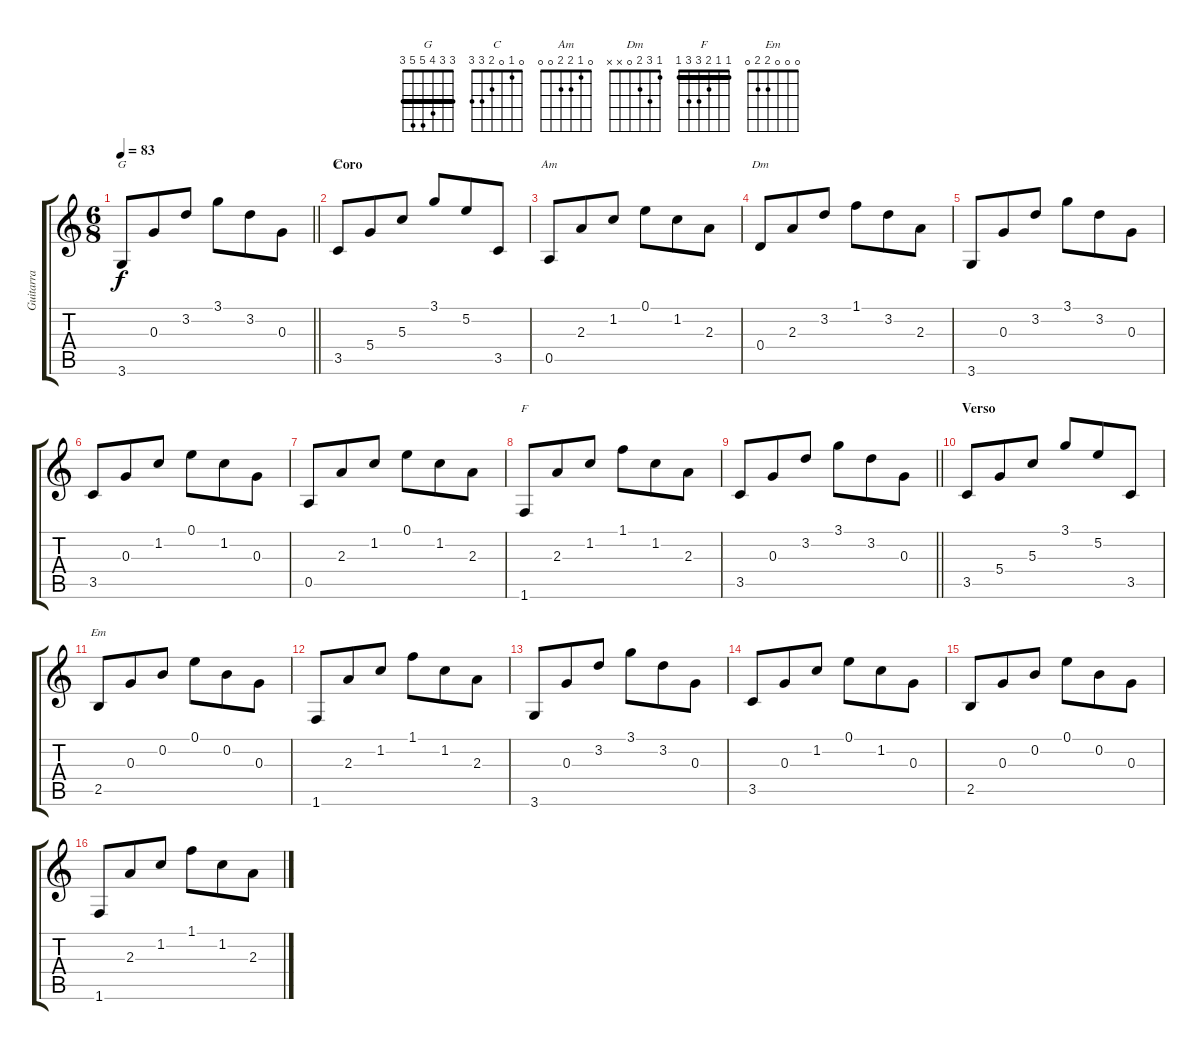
\track ("Guitarra" "Guitarra") {instrument electricguitarclean}
\staff {score tabs}
\tuning (E4 B3 G3 D3 A2 E2) {hide}
\chord ("G" 3 3 4 5 5 3) {barre 3}
\chord ("C" 0 1 0 2 3 3)
\chord ("Am" 0 1 2 2 0 0)
\chord ("Dm" 1 3 2 0 x x)
\chord ("F" 1 1 2 3 3 1) {barre 1}
\chord ("Em" 0 0 0 2 2 0)
\ts (6 8)
\tempo 83
\clef g2
\barLineRight lightlight
\ks c
3.6.8{ch "G" dy f} 0.3.8 3.2.8 3.1.8 3.2.8 0.3.8 |
\section ("" "Coro")
3.5.8{ch "C"} 5.4.8 5.3.8 3.1.8 5.2.8 3.5.8 |
0.5.8{ch "Am"} 2.3.8 1.2.8 0.1.8 1.2.8 2.3.8 |
0.4.8{ch "Dm"} 2.3.8 3.2.8 1.1.8 3.2.8 2.3.8 |
3.6.8 0.3.8 3.2.8 3.1.8 3.2.8 0.3.8 |
3.5.8 0.3.8 1.2.8 0.1.8 1.2.8 0.3.8 |
0.5.8 2.3.8 1.2.8 0.1.8 1.2.8 2.3.8 |
1.6.8{ch "F"} 2.3.8 1.2.8 1.1.8 1.2.8 2.3.8 |
\barLineRight lightlight
3.5.8 0.3.8 3.2.8 3.1.8 3.2.8 0.3.8 |
\section ("" "Verso")
3.5.8 5.4.8 5.3.8 3.1.8 5.2.8 3.5.8 |
2.5.8{ch "Em"} 0.3.8 0.2.8 0.1.8 0.2.8 0.3.8 |
1.6.8 2.3.8 1.2.8 1.1.8 1.2.8 2.3.8 |
3.6.8 0.3.8 3.2.8 3.1.8 3.2.8 0.3.8 |
3.5.8 0.3.8 1.2.8 0.1.8 1.2.8 0.3.8 |
2.5.8 0.3.8 0.2.8 0.1.8 0.2.8 0.3.8 |
1.6.8 2.3.8 1.2.8 1.1.8 1.2.8 2.3.8
